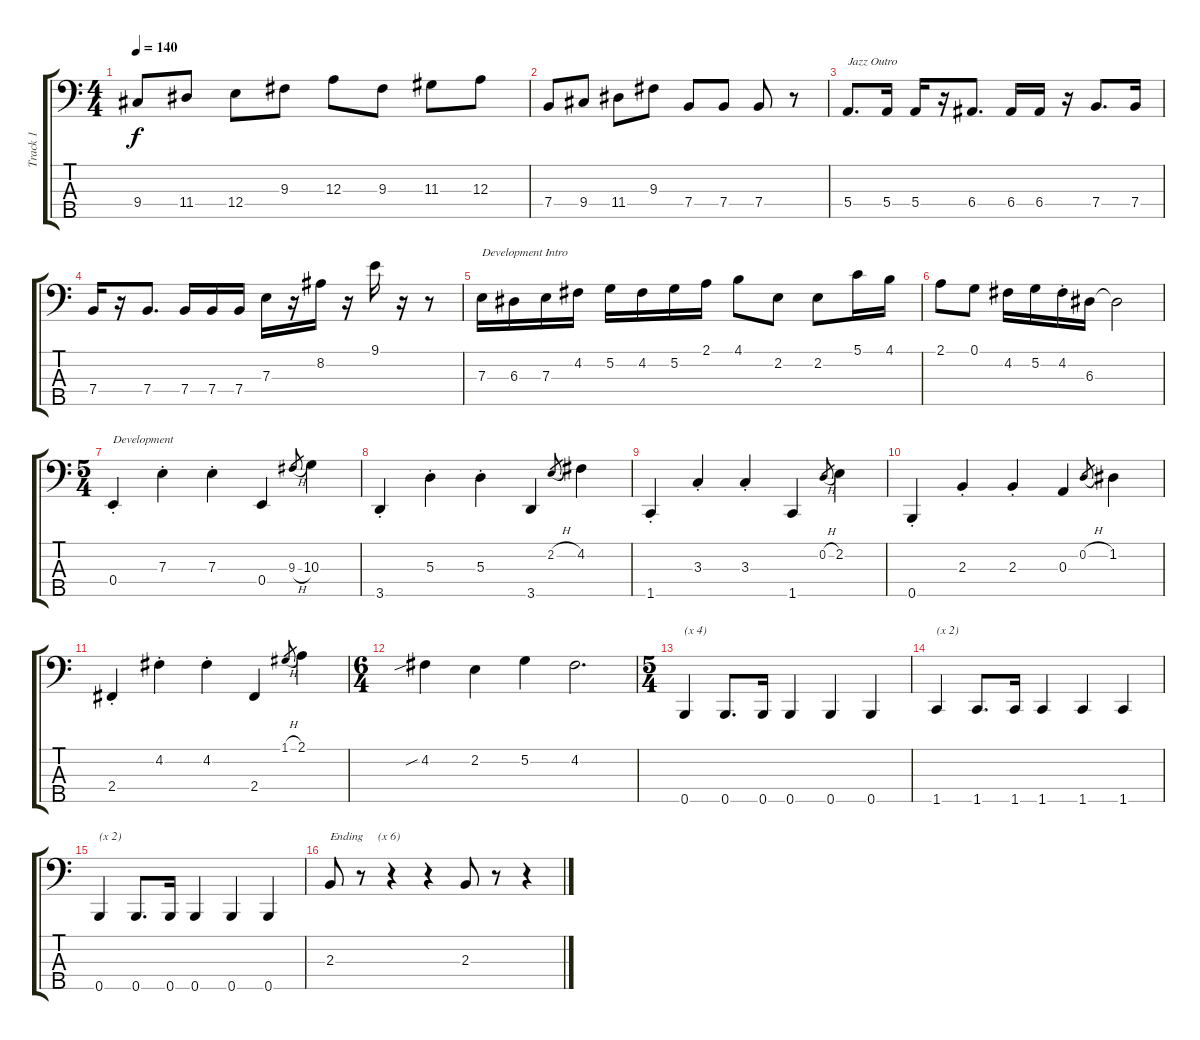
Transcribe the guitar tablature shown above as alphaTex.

\track ("Track 1" "Track 1") {instrument acousticguitarsteel}
\staff {score tabs}
\tuning (G2 D2 A1 E1 B0) {hide}
\ts (4 4)
\tempo 140
\clef f4
\ks c
9.4.8{dy f} 11.4.8 12.4.8 9.3.8 12.3.8 9.3.8 11.3.8 12.3.8 |
7.4.8 9.4.8 11.4.8 9.3.8 7.4.8 7.4.8 7.4.8 r.8 |
5.4.8{d txt "Jazz Outro"} 5.4.16 5.4.16 r.16 6.4.8{d} 6.4.16 6.4.16 r.16 7.4.8{d} 7.4.16 |
7.4.16 r.16 7.4.8{d} 7.4.16 7.4.16 7.4.16 7.3.16 r.16 8.2.16 r.16 9.1.16 r.16 r.8 |
7.3.16{txt "Development Intro"} 6.3.16 7.3.16 4.2.16 5.2.16 4.2.16 5.2.16 2.1.16 4.1.8 2.2.8 2.2.8 5.1.16 4.1.16 |
2.1.8 0.1.8 4.2.16 5.2.16 4.2{st}.16 6.3.16 6.3{t}.2 |
\ts (5 4)
0.4{st}.4{txt "Development"} 7.3{st}.4 7.3{st}.4 0.4.4 9.3{h}.8{gr} 10.3.4 |
3.5{st}.4 5.3{st}.4 5.3{st}.4 3.5.4 2.2{h}.8{gr} 4.2.4 |
1.5{st}.4 3.3{st}.4 3.3{st}.4 1.5.4 0.2{h}.8{gr} 2.2.4 |
0.5{st}.4 2.3{st}.4 2.3{st}.4 0.3.4 0.2{h}.8{gr} 1.2.4 |
2.4{st}.4 4.2{st}.4 4.2{st}.4 2.4.4 1.1{h}.8{gr} 2.1.4 |
\ts (6 4)
4.2{sib}.4 2.2.4 5.2.4 4.2.2{d} |
\ts (5 4)
0.5.4{txt "(x 4)"} 0.5.8{d} 0.5.16 0.5.4 0.5.4 0.5.4 |
1.5.4{txt "(x 2)"} 1.5.8{d} 1.5.16 1.5.4 1.5.4 1.5.4 |
0.5.4{txt "(x 2)"} 0.5.8{d} 0.5.16 0.5.4 0.5.4 0.5.4 |
2.3.8{txt "Ending     (x 6)"} r.8 r.4 r.4 2.3.8 r.8 r.4
